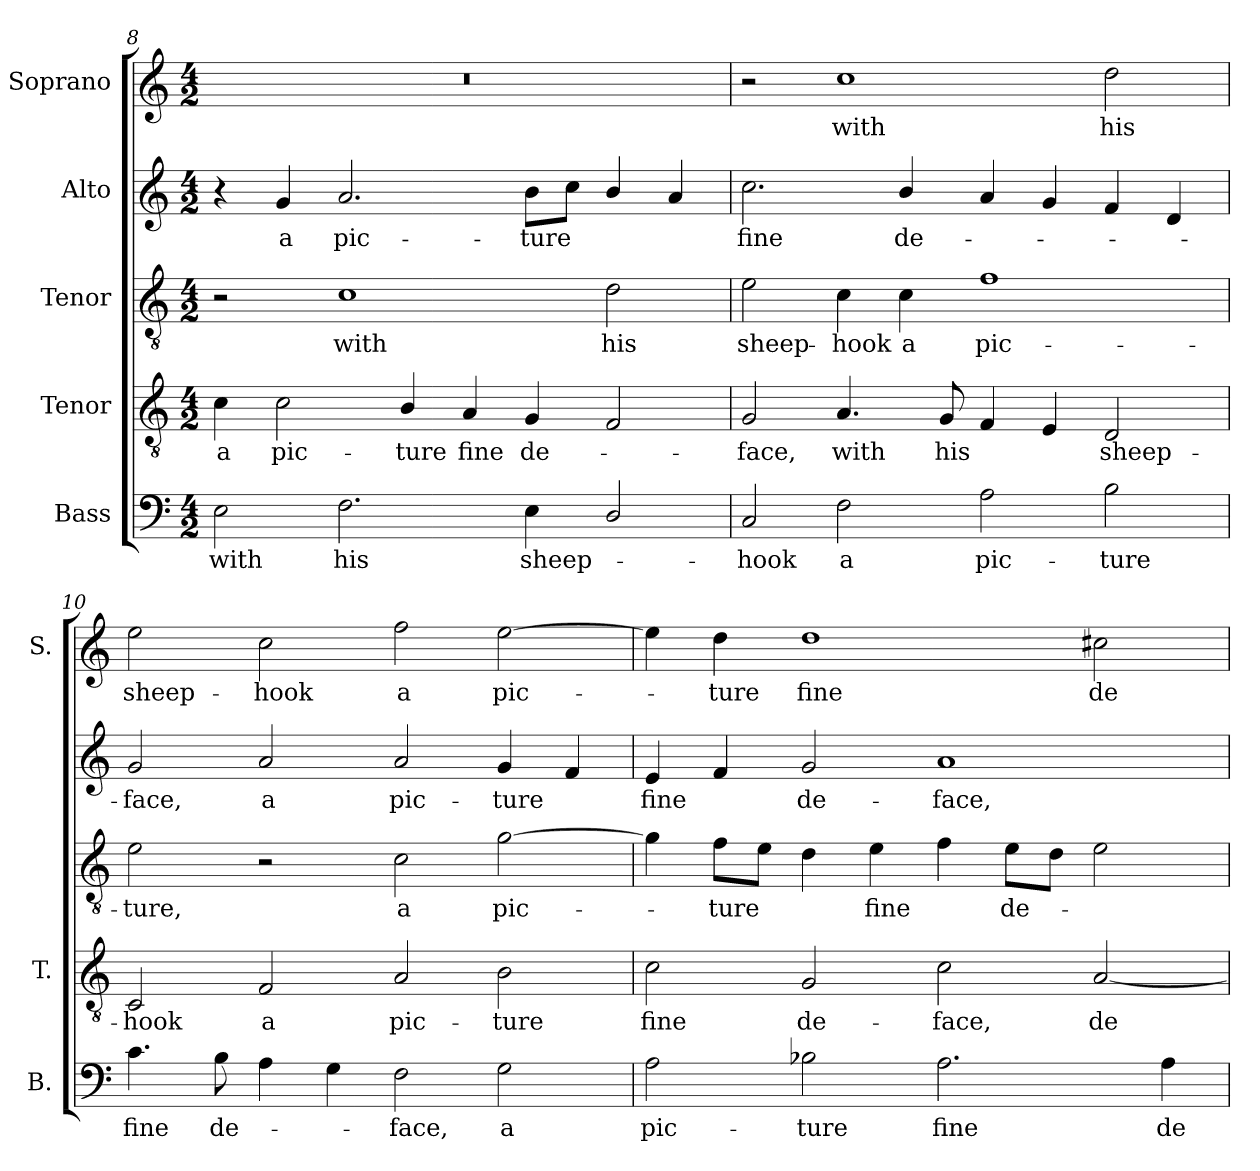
**kern	**text	**kern	**text	**kern	**text	**kern	**text	**kern	**text
*part5	*part5	*part4	*part4	*part3	*part3	*part2	*part2	*part1	*part1
*staff5	*staff5	*staff4	*staff4	*staff3	*staff3	*staff2	*staff2	*staff1	*staff1
*I"Bass	*	*I"Tenor	*	*I"Tenor	*	*I"Alto	*	*I"Soprano	*
*I'B.	*	*I'T.	*	*	*	*	*	*I'S.	*
!!LO:LB:g=z
*clefF4	*	*clefGv2	*	*clefGv2	*	*clefG2	*	*clefG2	*
*	*	*ITrd7c12	*	*ITrd7c12	*	*ITrd7c12	*	*	*
*k[]	*	*k[]	*	*k[]	*	*k[]	*	*k[]	*
*C:	*	*C:	*	*C:	*	*C:	*	*C:	*
*M4/2	*	*M4/2	*	*M4/2	*	*M4/2	*	*M4/2	*
=8	=8	=8	=8	=8	=8	=8	=8	=8	=8
!	!LO:LY:b:color=#000000	!	!	!	!	!	!	!	!
!	!	!	!LO:LY:b:color=#000000	!	!	!	!	!LO:N:vis=1	!
2Ei\	with	4Ci\	a	2r	.	4r	.	0r	.
!	!	!	!LO:LY:b:color=#000000	!	!	!	!	!	!
!	!	!	!	!	!	!	!LO:LY:b:color=#000000	!	!
.	.	2Ci\	pic-	.	.	4Gi/	a	.	.
!	!LO:LY:b:color=#000000	!	!	!	!	!	!	!	!
!	!	!	!	!	!LO:LY:b:color=#000000	!	!	!	!
!	!	!	!	!	!	!	!LO:LY:b:color=#000000	!	!
2.Fi\	his	.	.	1Ci	with	2.Ai/	pic-	.	.
!	!	!	!LO:LY:b:color=#000000	!	!	!	!	!	!
.	.	4BBi/	-ture	.	.	.	.	.	.
!	!	!	!LO:LY:b:color=#000000	!	!	!	!	!	!
.	.	4AAi/	fine	.	.	.	.	.	.
!	!LO:LY:b:color=#000000	!	!	!	!	!	!	!	!
!	!	!	!LO:LY:b:color=#000000	!	!	!	!	!	!
!	!	!	!	!	!	!	!LO:LY:b:color=#000000	!	!
4Ei\	sheep-	4GGi/	de-	.	.	8Bi\L	-ture	.	.
.	.	.	.	.	.	8ci\J	.	.	.
!	!	!	!	!	!LO:LY:b:color=#000000	!	!	!	!
2Di/	.	2FFi/	.	2Di\	his	4Bi/	.	.	.
.	.	.	.	.	.	4Ai/	.	.	.
=9	=9	=9	=9	=9	=9	=9	=9	=9	=9
!	!LO:LY:b:color=#000000	!	!	!	!	!	!	!	!
!	!	!	!LO:LY:b:color=#000000	!	!	!	!	!	!
!	!	!	!	!	!LO:LY:b:color=#000000	!	!	!	!
!	!	!	!	!	!	!	!LO:LY:b:color=#000000	!	!
2Ci/	-hook	2GGi/	-face,	2Ei\	sheep-	2.ci\	fine	2r	.
!	!LO:LY:b:color=#000000	!	!	!	!	!	!	!	!
!	!	!	!LO:LY:b:color=#000000	!	!	!	!	!	!
!	!	!	!	!	!LO:LY:b:color=#000000	!	!	!	!
!	!	!	!	!	!	!	!	!	!LO:LY:b:color=#000000
2Fi\	a	4.AAi/	with	4Ci\	-hook	.	.	1cci	with
!	!	!	!	!	!LO:LY:b:color=#000000	!	!	!	!
!	!	!	!	!	!	!	!LO:LY:b:color=#000000	!	!
.	.	.	.	4Ci\	a	4Bi/	de-	.	.
!	!	!	!LO:LY:b:color=#000000	!	!	!	!	!	!
.	.	8GGi/	his	.	.	.	.	.	.
!	!LO:LY:b:color=#000000	!	!	!	!	!	!	!	!
!	!	!	!	!	!LO:LY:b:color=#000000	!	!	!	!
2Ai\	pic-	4FFi/	.	1Fi	pic-	4Ai/	.	.	.
.	.	4EEi/	.	.	.	4Gi/	.	.	.
!	!LO:LY:b:color=#000000	!	!	!	!	!	!	!	!
!	!	!	!LO:LY:b:color=#000000	!	!	!	!	!	!
!	!	!	!	!	!	!	!	!	!LO:LY:b:color=#000000
2Bi\	-ture	2DDi/	sheep-	.	.	4Fi/	.	2ddi\	his
.	.	.	.	.	.	4Di/	.	.	.
=10	=10	=10	=10	=10	=10	=10	=10	=10	=10
!	!LO:LY:b:color=#000000	!	!	!	!	!	!	!	!
!	!	!	!LO:LY:b:color=#000000	!	!	!	!	!	!
!	!	!	!	!	!LO:LY:b:color=#000000	!	!	!	!
!	!	!	!	!	!	!	!LO:LY:b:color=#000000	!	!
!	!	!	!	!	!	!	!	!	!LO:LY:b:color=#000000
4.ci\	fine	2CCi/	-hook	2Ei\	-ture,	2Gi/	-face,	2eei\	sheep-
!	!LO:LY:b:color=#000000	!	!	!	!	!	!	!	!
8Bi\	de-	.	.	.	.	.	.	.	.
!	!	!	!LO:LY:b:color=#000000	!	!	!	!	!	!
!	!	!	!	!	!	!	!LO:LY:b:color=#000000	!	!
!	!	!	!	!	!	!	!	!	!LO:LY:b:color=#000000
4Ai\	.	2FFi/	a	2r	.	2Ai/	a	2cci\	-hook
4Gi\	.	.	.	.	.	.	.	.	.
!	!LO:LY:b:color=#000000	!	!	!	!	!	!	!	!
!	!	!	!LO:LY:b:color=#000000	!	!	!	!	!	!
!	!	!	!	!	!LO:LY:b:color=#000000	!	!	!	!
!	!	!	!	!	!	!	!LO:LY:b:color=#000000	!	!
!	!	!	!	!	!	!	!	!	!LO:LY:b:color=#000000
2Fi\	-face,	2AAi/	pic-	2Ci\	a	2Ai/	pic-	2ffi\	a
!	!LO:LY:b:color=#000000	!	!	!	!	!	!	!	!
!	!	!	!LO:LY:b:color=#000000	!	!	!	!	!	!
!	!	!	!	!	!LO:LY:b:color=#000000	!	!	!	!
!	!	!	!	!	!	!	!LO:LY:b:color=#000000	!	!
!	!	!	!	!	!	!	!	!	!LO:LY:b:color=#000000
2Gi\	a	2BBi\	-ture	[2Gi\	pic-	4Gi/	-ture	[2eei\	pic-
.	.	.	.	.	.	4Fi/	.	.	.
=11	=11	=11	=11	=11	=11	=11	=11	=11	=11
!	!LO:LY:b:color=#000000	!	!	!	!	!	!	!	!
!	!	!	!LO:LY:b:color=#000000	!	!	!	!	!	!
!	!	!	!	!	!	!	!LO:LY:b:color=#000000	!	!
2Ai\	pic-	2Ci\	fine	4Gi\]	.	4Ei/	fine	4eei\]	.
!	!	!	!	!	!LO:LY:b:color=#000000	!	!	!	!
!	!	!	!	!	!	!	!	!	!LO:LY:b:color=#000000
.	.	.	.	8Fi\L	-ture	4Fi/	.	4ddi\	-ture
.	.	.	.	8Ei\J	.	.	.	.	.
!	!LO:LY:b:color=#000000	!	!	!	!	!	!	!	!
!	!	!	!LO:LY:b:color=#000000	!	!	!	!	!	!
!	!	!	!	!	!	!	!LO:LY:b:color=#000000	!	!
!	!	!	!	!	!	!	!	!	!LO:LY:b:color=#000000
2B-Xi\	-ture	2GGi/	de-	4Di\	.	2Gi/	de-	1ddi	fine
!	!	!	!	!	!LO:LY:b:color=#000000	!	!	!	!
.	.	.	.	4Ei\	fine	.	.	.	.
!	!LO:LY:b:color=#000000	!	!	!	!	!	!	!	!
!	!	!	!LO:LY:b:color=#000000	!	!	!	!	!	!
!	!	!	!	!	!	!	!LO:LY:b:color=#000000	!	!
2.Ai\	fine	2Ci\	-face,	4Fi\	.	1Ai	-face,	.	.
!	!	!	!	!	!LO:LY:b:color=#000000	!	!	!	!
.	.	.	.	8Ei\L	de-	.	.	.	.
.	.	.	.	8Di\J	.	.	.	.	.
!	!	!	!LO:LY:b:color=#000000	!	!	!	!	!	!
!	!	!	!	!	!	!	!	!	!LO:LY:b:color=#000000
.	.	[2AAi/	de-	2Ei\	.	.	.	2cc#Xi\	de-
!	!LO:LY:b:color=#000000	!	!	!	!	!	!	!	!
4Ai\	de-	.	.	.	.	.	.	.	.
=	=	=	=	=	=	=	=	=	=
*-	*-	*-	*-	*-	*-	*-	*-	*-	*-
